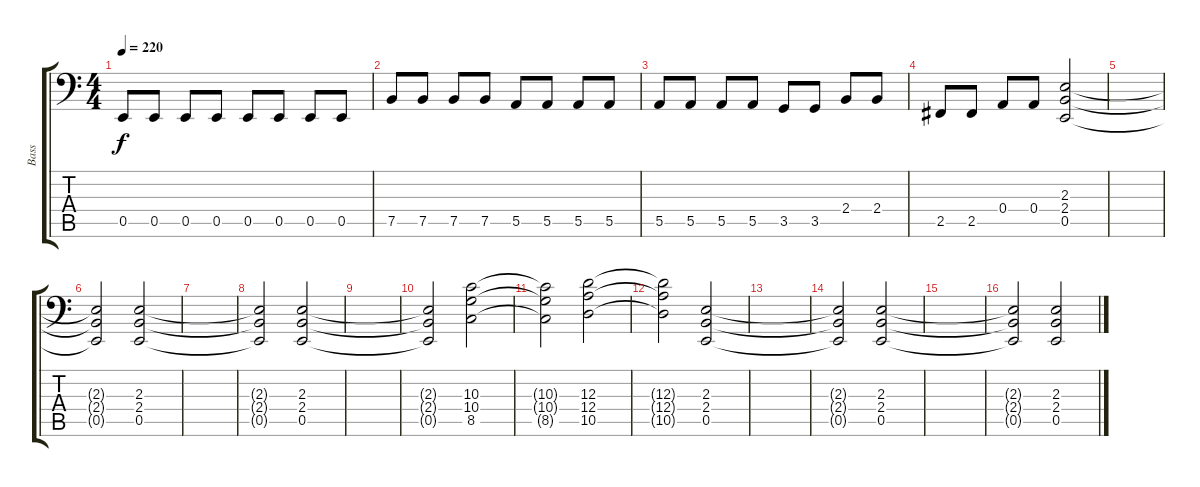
\track ("Bass" "Bass") {instrument electricbassfinger}
\staff {score tabs}
\tuning (C3 G2 D2 A1 E1 B0) {hide}
\ts (4 4)
\tempo 220
\clef f4
\ks c
0.5.8{dy f} 0.5.8 0.5.8 0.5.8 0.5.8 0.5.8 0.5.8 0.5.8 |
7.5.8 7.5.8 7.5.8 7.5.8 5.5.8 5.5.8 5.5.8 5.5.8 |
5.5.8 5.5.8 5.5.8 5.5.8 3.5.8 3.5.8 2.4.8 2.4.8 |
2.5.8 2.5.8 0.4.8 0.4.8 (2.3 2.4 0.5).2 |
|
(2.3{t} 2.4{t} 0.5{t}).2 (2.3 2.4 0.5).2 |
|
(2.3{t} 2.4{t} 0.5{t}).2 (2.3 2.4 0.5).2 |
|
(2.3{t} 2.4{t} 0.5{t}).2 (10.3 10.4 8.5).2 |
(10.3{t} 10.4{t} 8.5{t}).2 (12.3 12.4 10.5).2 |
(12.3{t} 12.4{t} 10.5{t}).2 (2.3 2.4 0.5).2 |
|
(2.3{t} 2.4{t} 0.5{t}).2 (2.3 2.4 0.5).2 |
|
(2.3{t} 2.4{t} 0.5{t}).2 (2.3 2.4 0.5).2
